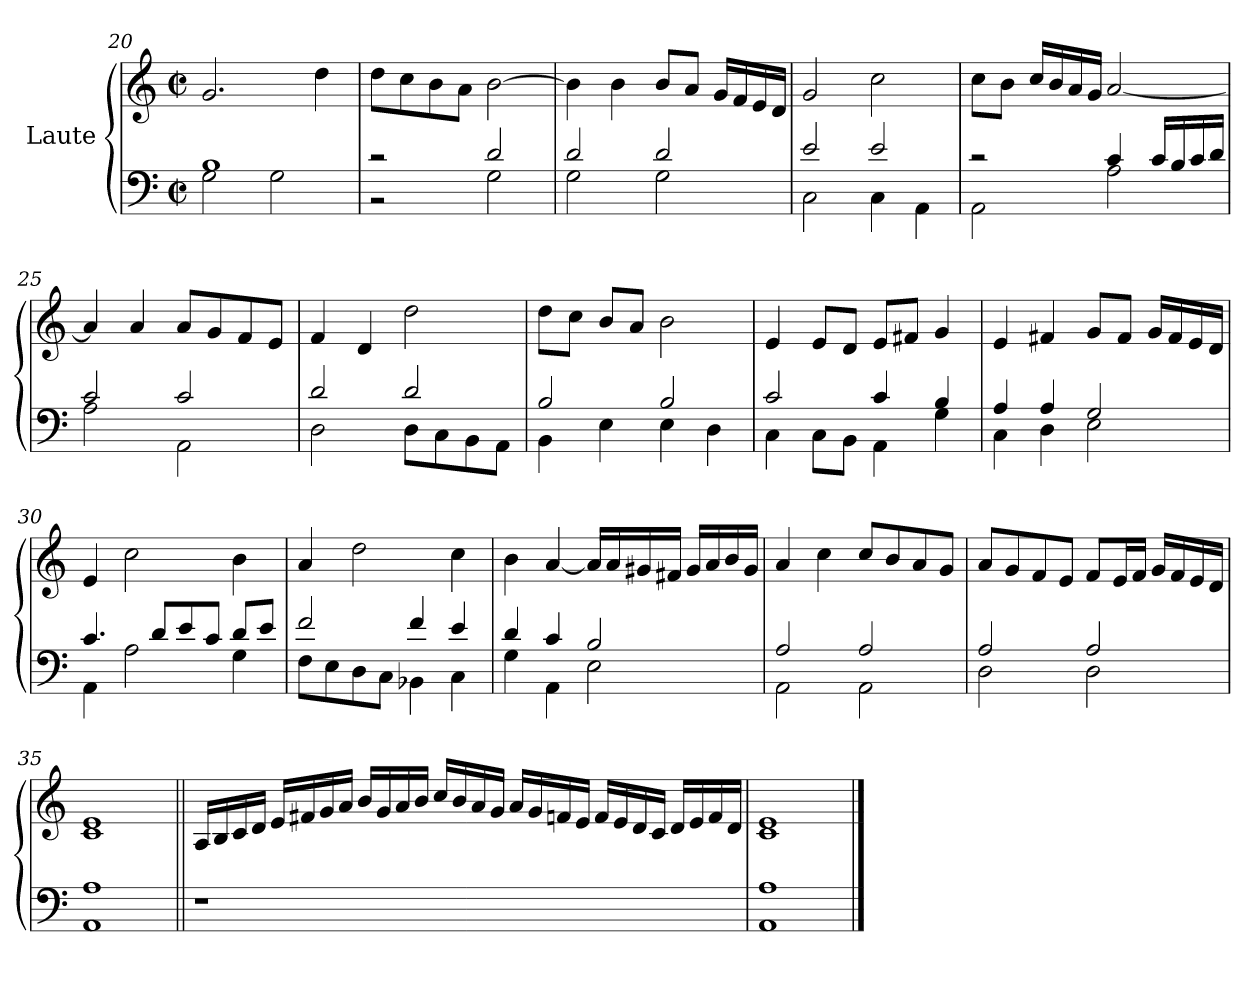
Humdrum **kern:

**kern	**kern
*part1	*part1
*staff2	*staff1
*I"Laute	*
!!LO:LB:g=z
*clefF4	*clefG2
*k[]	*k[]
*M2/2	*M2/2
*met(c|)	*met(c|)
=20	=20
*^	*
1B	2G\	2.g/
.	2G\	.
.	.	4dd\
=21	=21	=21
2r	2r	8dd\L
.	.	8cc\
.	.	8b\
.	.	8a\J
2d/	2G\	[2b\
=22	=22	=22
2d/	2G\	4b\]
.	.	4b\
2d/	2G\	8b/L
.	.	8a/J
.	.	16g/LL
.	.	16f/
.	.	16e/
.	.	16d/JJ
=23	=23	=23
2e/	2C\	2g/
2e/	4C\	2cc\
.	4AA\	.
!!LO:PB:g=z
=24	=24	=24
2r	2AA\	8cc\L
.	.	8b\J
.	.	16cc/LL
.	.	16b/
.	.	16a/
.	.	16g/JJ
4c/	2A\	[2a/
16c/LL	.	.
16B/	.	.
16c/	.	.
16d/JJ	.	.
=25	=25	=25
2c/	2A\	4a/]
.	.	4a/
2c/	2AA\	8a/L
.	.	8g/
.	.	8f/
.	.	8e/J
=26	=26	=26
2d/	2D\	4f/
.	.	4d/
2d/	8D\L	2dd\
.	8C\	.
.	8BB\	.
.	8AA\J	.
=27	=27	=27
2B/	4BB\	8dd\L
.	.	8cc\J
.	4E\	8b/L
.	.	8a/J
2B/	4E\	2b\
.	4D\	.
!!LO:LB:g=z
=28	=28	=28
2c/	4C\	4e/
.	8C\L	8e/L
.	8BB\J	8d/J
4c/	4AA\	8e/L
.	.	8f#X/J
4B/	4G\	4g/
=29	=29	=29
4A/	4C\	4e/
4A/	4D\	4f#X/
2G/	2E\	8g/L
.	.	8f#/J
.	.	16g/LL
.	.	16f#/
.	.	16e/
.	.	16d/JJ
=30	=30	=30
4.c/	4AA\	4e/
.	2A\	2cc\
8d/L	.	.
8e/	.	.
8c/J	.	.
8d/L	4G\	4b\
8e/J	.	.
=31	=31	=31
2f/	8F\L	4a/
.	8E\	.
.	8D\	2dd\
.	8C\J	.
4f/	4BB-X\	.
4e/	4C\	4cc\
!!LO:LB:g=z
=32	=32	=32
4d/	4G\	4b\
4c/	4AA\	[4a/
2B/	2E\	16a/LL]
.	.	16a/
.	.	16g#X/
.	.	16f#X/JJ
.	.	16g#/LL
.	.	16a/
.	.	16b/
.	.	16g#/JJ
=33	=33	=33
2A/	2AA\	4a/
.	.	4cc\
2A/	2AA\	8cc/L
.	.	8b/
.	.	8a/
.	.	8g/J
=34	=34	=34
2A/	2D\	8a/L
.	.	8g/
.	.	8f/
.	.	8e/J
2A/	2D\	8f/L
.	.	16e/L
.	.	16f/JJ
.	.	16g/LL
.	.	16f/
.	.	16e/
.	.	16d/JJ
*v	*v	*
=35	=35
1AA 1A	1c 1e
!!LO:LB:g=z
=36||	=36||
1r	16A/LL
.	16B/
.	16c/
.	16d/JJ
.	16e/LL
.	16f#X/
.	16g/
.	16a/JJ
.	16b/LL
.	16g/
.	16a/
.	16b/JJ
.	16cc/LL
.	16b/
.	16a/
.	16g/JJ
2.ryy	16a/LL
.	16g/
.	16fn/
.	16e/JJ
.	16f/LL
.	16e/
.	16d/
.	16c/JJ
.	16d/LL
.	16e/
.	16f/
.	16d/JJ
=37	=37
1AA 1A	1c 1e
==	==
*-	*-
